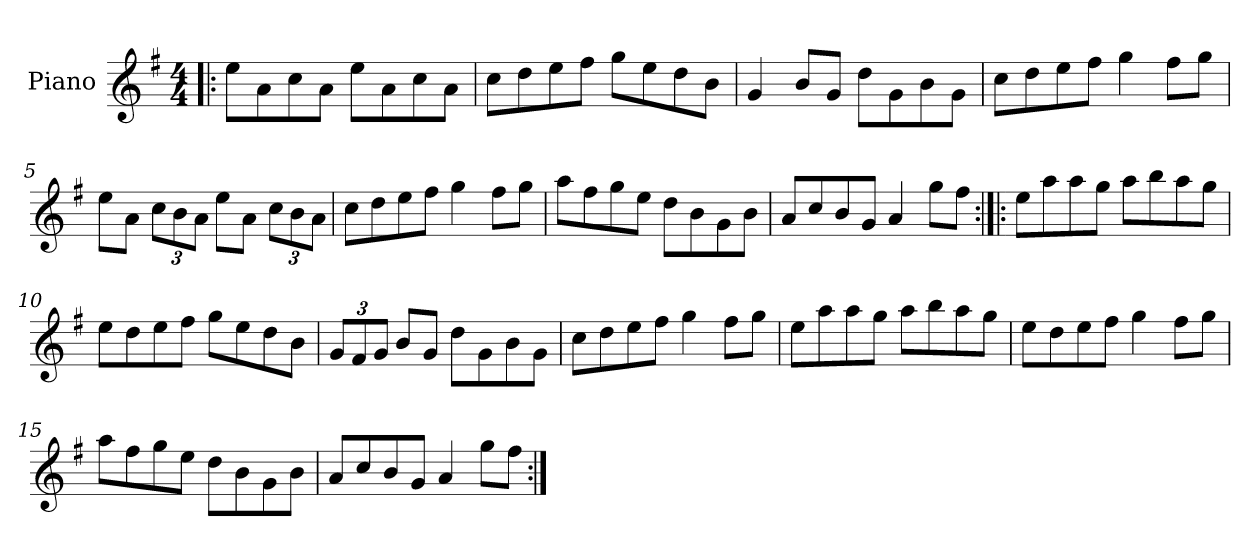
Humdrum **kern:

**kern
*part1
*staff1
*I"Piano
*I'Pno
*clefG2
*k[f#]
*A:dor
*M4/4
=1!|:
8ee\L
8a\
8cc\
8a\J
8ee\L
8a\
8cc\
8a\J
=2
8cc\L
8dd\
8ee\
8ff#\J
8gg\L
8ee\
8dd\
8b\J
=3
4g/
8b/L
8g/J
8dd\L
8g\
8b\
8g\J
=4
8cc\L
8dd\
8ee\
8ff#\J
4gg\
8ff#\L
8gg\J
!!LO:LB:g=z
=5
8ee\L
8a\J
12cc\L
12b\
12a\J
8ee\L
8a\J
12cc\L
12b\
12a\J
=6
8cc\L
8dd\
8ee\
8ff#\J
4gg\
8ff#\L
8gg\J
=7
8aa\L
8ff#\
8gg\
8ee\J
8dd\L
8b\
8g\
8b\J
=8
8a/L
8cc/
8b/
8g/J
4a/
8gg\L
8ff#\J
!!LO:LB:g=z
=9:|!|:
8ee\L
8aa\
8aa\
8gg\J
8aa\L
8bb\
8aa\
8gg\J
=10
8ee\L
8dd\
8ee\
8ff#\J
8gg\L
8ee\
8dd\
8b\J
=11
12g/L
12f#/
12g/J
8b/L
8g/J
8dd\L
8g\
8b\
8g\J
=12
8cc\L
8dd\
8ee\
8ff#\J
4gg\
8ff#\L
8gg\J
!!LO:LB:g=z
=13
8ee\L
8aa\
8aa\
8gg\J
8aa\L
8bb\
8aa\
8gg\J
=14
8ee\L
8dd\
8ee\
8ff#\J
4gg\
8ff#\L
8gg\J
=15
8aa\L
8ff#\
8gg\
8ee\J
8dd\L
8b\
8g\
8b\J
=16
8a/L
8cc/
8b/
8g/J
4a/
8gg\L
8ff#\J
=:|!
*-
